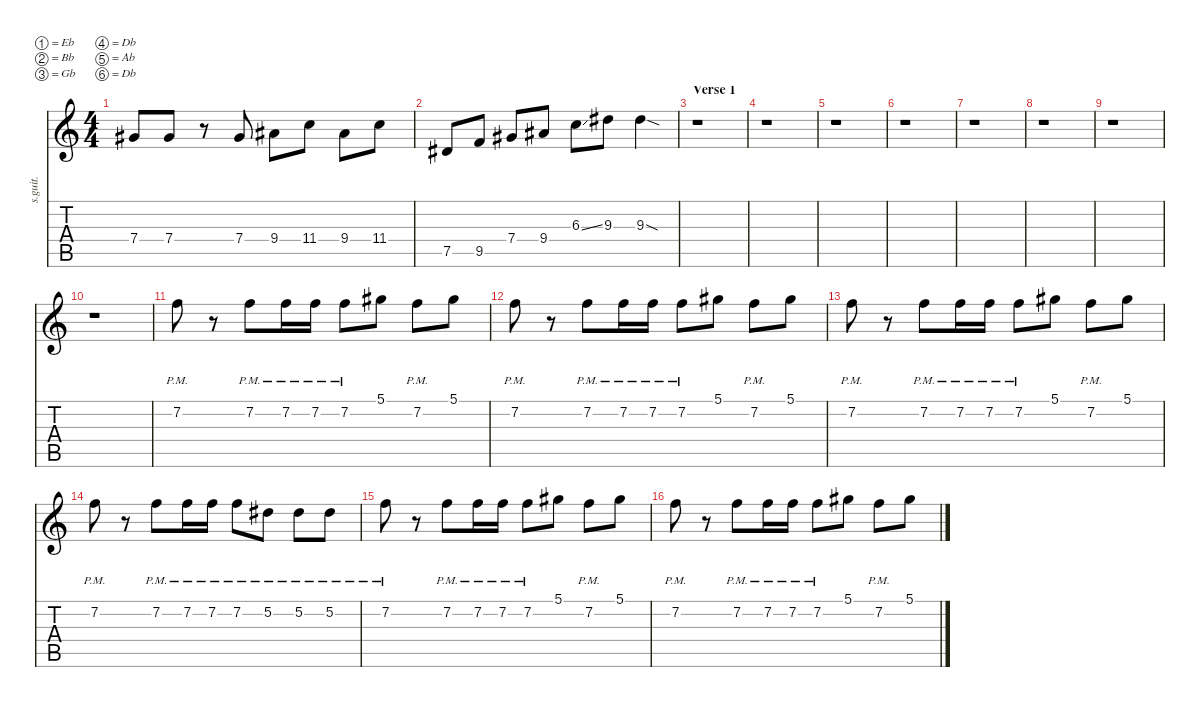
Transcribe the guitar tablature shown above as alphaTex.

\defaultSystemsLayout 4
\hideDynamics
\bracketExtendMode nobrackets
\track ("Josh Farro | Lead Guitar | Dist." "s.guit.") {instrument distortionguitar}
\staff {score tabs}
\tuning (Eb4 Bb3 Gb3 Db3 Ab2 Db2)
\ts (4 4)
\tempo (173 hide)
\clef g2
\ks c
7.4{acc #}.8{lyrics (0 "") lyrics (1 "") lyrics (2 "") lyrics (3 "") lyrics (4 "") dy f} 7.4{acc #}.8{lyrics (0 "") lyrics (1 "") lyrics (2 "") lyrics (3 "") lyrics (4 "")} r.8 7.4{acc #}.8{lyrics (0 "") lyrics (1 "") lyrics (2 "") lyrics (3 "") lyrics (4 "")} 9.4{acc #}.8{lyrics (0 "") lyrics (1 "") lyrics (2 "") lyrics (3 "") lyrics (4 "")} 11.4.8{lyrics (0 "") lyrics (1 "") lyrics (2 "") lyrics (3 "") lyrics (4 "")} 9.4{acc #}.8{lyrics (0 "") lyrics (1 "") lyrics (2 "") lyrics (3 "") lyrics (4 "")} 11.4.8{lyrics (0 "") lyrics (1 "") lyrics (2 "") lyrics (3 "") lyrics (4 "")} |
7.5{acc #}.8{lyrics (0 "") lyrics (1 "") lyrics (2 "") lyrics (3 "") lyrics (4 "")} 9.5.8{lyrics (0 "") lyrics (1 "") lyrics (2 "") lyrics (3 "") lyrics (4 "")} 7.4{acc #}.8{lyrics (0 "") lyrics (1 "") lyrics (2 "") lyrics (3 "") lyrics (4 "")} 9.4{acc #}.8{lyrics (0 "") lyrics (1 "") lyrics (2 "") lyrics (3 "") lyrics (4 "")} 6.3{ss}.8{lyrics (0 "") lyrics (1 "") lyrics (2 "") lyrics (3 "") lyrics (4 "")} 9.3{acc #}.8{lyrics (0 "") lyrics (1 "") lyrics (2 "") lyrics (3 "") lyrics (4 "")} 9.3{sod acc #}.4{lyrics (0 "") lyrics (1 "") lyrics (2 "") lyrics (3 "") lyrics (4 "")} |
\section ("" "Verse 1")
r.1 |
r.1 |
r.1 |
r.1 |
r.1 |
r.1 |
r.1 |
r.1 |
7.2{pm}.8{lyrics (0 "") lyrics (1 "") lyrics (2 "") lyrics (3 "") lyrics (4 "") dy ff} r.8 7.2{pm}.8{lyrics (0 "") lyrics (1 "") lyrics (2 "") lyrics (3 "") lyrics (4 "")} 7.2{pm}.16{lyrics (0 "") lyrics (1 "") lyrics (2 "") lyrics (3 "") lyrics (4 "")} 7.2{pm}.16{lyrics (0 "") lyrics (1 "") lyrics (2 "") lyrics (3 "") lyrics (4 "")} 7.2{pm}.8{lyrics (0 "") lyrics (1 "") lyrics (2 "") lyrics (3 "") lyrics (4 "")} 5.1{acc #}.8{lyrics (0 "") lyrics (1 "") lyrics (2 "") lyrics (3 "") lyrics (4 "")} 7.2{pm}.8{lyrics (0 "") lyrics (1 "") lyrics (2 "") lyrics (3 "") lyrics (4 "")} 5.1{acc #}.8{lyrics (0 "") lyrics (1 "") lyrics (2 "") lyrics (3 "") lyrics (4 "")} |
7.2{pm}.8{lyrics (0 "") lyrics (1 "") lyrics (2 "") lyrics (3 "") lyrics (4 "")} r.8 7.2{pm}.8{lyrics (0 "") lyrics (1 "") lyrics (2 "") lyrics (3 "") lyrics (4 "")} 7.2{pm}.16{lyrics (0 "") lyrics (1 "") lyrics (2 "") lyrics (3 "") lyrics (4 "")} 7.2{pm}.16{lyrics (0 "") lyrics (1 "") lyrics (2 "") lyrics (3 "") lyrics (4 "")} 7.2{pm}.8{lyrics (0 "") lyrics (1 "") lyrics (2 "") lyrics (3 "") lyrics (4 "")} 5.1{acc #}.8{lyrics (0 "") lyrics (1 "") lyrics (2 "") lyrics (3 "") lyrics (4 "")} 7.2{pm}.8{lyrics (0 "") lyrics (1 "") lyrics (2 "") lyrics (3 "") lyrics (4 "")} 5.1{acc #}.8{lyrics (0 "") lyrics (1 "") lyrics (2 "") lyrics (3 "") lyrics (4 "")} |
7.2{pm}.8{lyrics (0 "") lyrics (1 "") lyrics (2 "") lyrics (3 "") lyrics (4 "")} r.8 7.2{pm}.8{lyrics (0 "") lyrics (1 "") lyrics (2 "") lyrics (3 "") lyrics (4 "")} 7.2{pm}.16{lyrics (0 "") lyrics (1 "") lyrics (2 "") lyrics (3 "") lyrics (4 "")} 7.2{pm}.16{lyrics (0 "") lyrics (1 "") lyrics (2 "") lyrics (3 "") lyrics (4 "")} 7.2{pm}.8{lyrics (0 "") lyrics (1 "") lyrics (2 "") lyrics (3 "") lyrics (4 "")} 5.1{acc #}.8{lyrics (0 "") lyrics (1 "") lyrics (2 "") lyrics (3 "") lyrics (4 "")} 7.2{pm}.8{lyrics (0 "") lyrics (1 "") lyrics (2 "") lyrics (3 "") lyrics (4 "")} 5.1{acc #}.8{lyrics (0 "") lyrics (1 "") lyrics (2 "") lyrics (3 "") lyrics (4 "")} |
7.2{pm}.8{lyrics (0 "") lyrics (1 "") lyrics (2 "") lyrics (3 "") lyrics (4 "")} r.8 7.2{pm}.8{lyrics (0 "") lyrics (1 "") lyrics (2 "") lyrics (3 "") lyrics (4 "")} 7.2{pm}.16{lyrics (0 "") lyrics (1 "") lyrics (2 "") lyrics (3 "") lyrics (4 "")} 7.2{pm}.16{lyrics (0 "") lyrics (1 "") lyrics (2 "") lyrics (3 "") lyrics (4 "")} 7.2{pm}.8{lyrics (0 "") lyrics (1 "") lyrics (2 "") lyrics (3 "") lyrics (4 "")} 5.2{pm acc #}.8{lyrics (0 "") lyrics (1 "") lyrics (2 "") lyrics (3 "") lyrics (4 "")} 5.2{pm acc #}.8{lyrics (0 "") lyrics (1 "") lyrics (2 "") lyrics (3 "") lyrics (4 "")} 5.2{pm acc #}.8{lyrics (0 "") lyrics (1 "") lyrics (2 "") lyrics (3 "") lyrics (4 "")} |
7.2{pm}.8{lyrics (0 "") lyrics (1 "") lyrics (2 "") lyrics (3 "") lyrics (4 "")} r.8 7.2{pm}.8{lyrics (0 "") lyrics (1 "") lyrics (2 "") lyrics (3 "") lyrics (4 "")} 7.2{pm}.16{lyrics (0 "") lyrics (1 "") lyrics (2 "") lyrics (3 "") lyrics (4 "")} 7.2{pm}.16{lyrics (0 "") lyrics (1 "") lyrics (2 "") lyrics (3 "") lyrics (4 "")} 7.2{pm}.8{lyrics (0 "") lyrics (1 "") lyrics (2 "") lyrics (3 "") lyrics (4 "")} 5.1{acc #}.8{lyrics (0 "") lyrics (1 "") lyrics (2 "") lyrics (3 "") lyrics (4 "")} 7.2{pm}.8{lyrics (0 "") lyrics (1 "") lyrics (2 "") lyrics (3 "") lyrics (4 "")} 5.1{acc #}.8{lyrics (0 "") lyrics (1 "") lyrics (2 "") lyrics (3 "") lyrics (4 "")} |
7.2{pm}.8{lyrics (0 "") lyrics (1 "") lyrics (2 "") lyrics (3 "") lyrics (4 "")} r.8 7.2{pm}.8{lyrics (0 "") lyrics (1 "") lyrics (2 "") lyrics (3 "") lyrics (4 "")} 7.2{pm}.16{lyrics (0 "") lyrics (1 "") lyrics (2 "") lyrics (3 "") lyrics (4 "")} 7.2{pm}.16{lyrics (0 "") lyrics (1 "") lyrics (2 "") lyrics (3 "") lyrics (4 "")} 7.2{pm}.8{lyrics (0 "") lyrics (1 "") lyrics (2 "") lyrics (3 "") lyrics (4 "")} 5.1{acc #}.8{lyrics (0 "") lyrics (1 "") lyrics (2 "") lyrics (3 "") lyrics (4 "")} 7.2{pm}.8{lyrics (0 "") lyrics (1 "") lyrics (2 "") lyrics (3 "") lyrics (4 "")} 5.1{acc #}.8{lyrics (0 "") lyrics (1 "") lyrics (2 "") lyrics (3 "") lyrics (4 "")}
